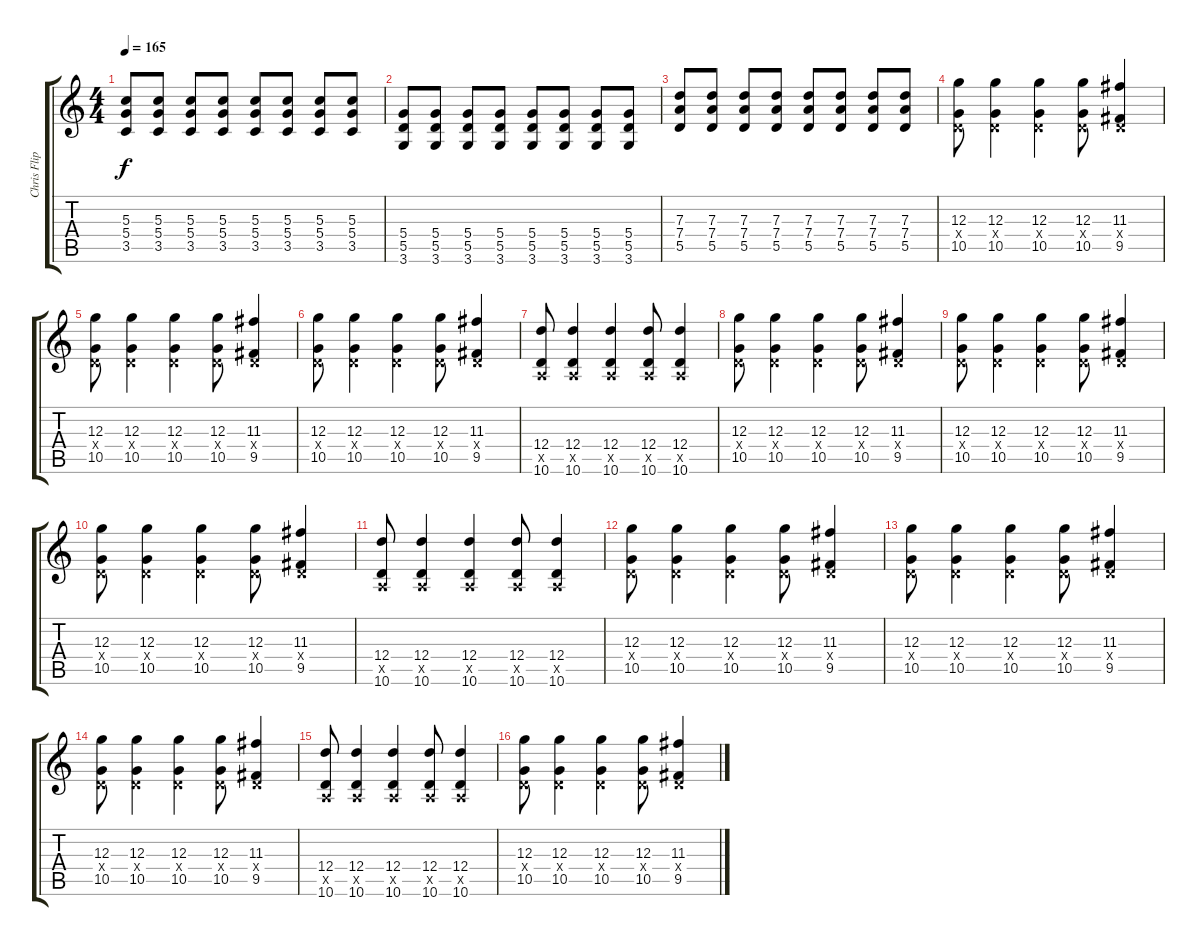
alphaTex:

\track ("Chris Flippin" "Chris Flip") {instrument overdrivenguitar}
\staff {score tabs}
\tuning (E4 B3 G3 D3 A2 E2) {hide}
\ts (4 4)
\tempo 165
\clef g2
\ks c
(5.3 5.4 3.5).8{dy f} (5.3 5.4 3.5).8 (5.3 5.4 3.5).8 (5.3 5.4 3.5).8 (5.3 5.4 3.5).8 (5.3 5.4 3.5).8 (5.3 5.4 3.5).8 (5.3 5.4 3.5).8 |
(5.4 5.5 3.6).8 (5.4 5.5 3.6).8 (5.4 5.5 3.6).8 (5.4 5.5 3.6).8 (5.4 5.5 3.6).8 (5.4 5.5 3.6).8 (5.4 5.5 3.6).8 (5.4 5.5 3.6).8 |
(7.3 7.4 5.5).8 (7.3 7.4 5.5).8 (7.3 7.4 5.5).8 (7.3 7.4 5.5).8 (7.3 7.4 5.5).8 (7.3 7.4 5.5).8 (7.3 7.4 5.5).8 (7.3 7.4 5.5).8 |
(12.3 0.4{x} 10.5).8 (12.3 0.4{x} 10.5).4 (12.3 0.4{x} 10.5).4 (12.3 0.4{x} 10.5).8 (11.3 0.4{x} 9.5).4 |
(12.3 0.4{x} 10.5).8 (12.3 0.4{x} 10.5).4 (12.3 0.4{x} 10.5).4 (12.3 0.4{x} 10.5).8 (11.3 0.4{x} 9.5).4 |
(12.3 0.4{x} 10.5).8 (12.3 0.4{x} 10.5).4 (12.3 0.4{x} 10.5).4 (12.3 0.4{x} 10.5).8 (11.3 0.4{x} 9.5).4 |
(12.4 0.5{x} 10.6).8 (12.4 0.5{x} 10.6).4 (12.4 0.5{x} 10.6).4 (12.4 0.5{x} 10.6).8 (12.4 0.5{x} 10.6).4 |
(12.3 0.4{x} 10.5).8 (12.3 0.4{x} 10.5).4 (12.3 0.4{x} 10.5).4 (12.3 0.4{x} 10.5).8 (11.3 0.4{x} 9.5).4 |
(12.3 0.4{x} 10.5).8 (12.3 0.4{x} 10.5).4 (12.3 0.4{x} 10.5).4 (12.3 0.4{x} 10.5).8 (11.3 0.4{x} 9.5).4 |
(12.3 0.4{x} 10.5).8 (12.3 0.4{x} 10.5).4 (12.3 0.4{x} 10.5).4 (12.3 0.4{x} 10.5).8 (11.3 0.4{x} 9.5).4 |
(12.4 0.5{x} 10.6).8 (12.4 0.5{x} 10.6).4 (12.4 0.5{x} 10.6).4 (12.4 0.5{x} 10.6).8 (12.4 0.5{x} 10.6).4 |
(12.3 0.4{x} 10.5).8 (12.3 0.4{x} 10.5).4 (12.3 0.4{x} 10.5).4 (12.3 0.4{x} 10.5).8 (11.3 0.4{x} 9.5).4 |
(12.3 0.4{x} 10.5).8{volume 11} (12.3 0.4{x} 10.5).4 (12.3 0.4{x} 10.5).4{volume 10} (12.3 0.4{x} 10.5).8 (11.3 0.4{x} 9.5).4 |
(12.3 0.4{x} 10.5).8{volume 9} (12.3 0.4{x} 10.5).4 (12.3 0.4{x} 10.5).4{volume 8} (12.3 0.4{x} 10.5).8 (11.3 0.4{x} 9.5).4 |
(12.4 0.5{x} 10.6).8{volume 7} (12.4 0.5{x} 10.6).4 (12.4 0.5{x} 10.6).4{volume 6} (12.4 0.5{x} 10.6).8 (12.4 0.5{x} 10.6).4 |
(12.3 0.4{x} 10.5).8{volume 5} (12.3 0.4{x} 10.5).4 (12.3 0.4{x} 10.5).4{volume 4} (12.3 0.4{x} 10.5).8 (11.3 0.4{x} 9.5).4
